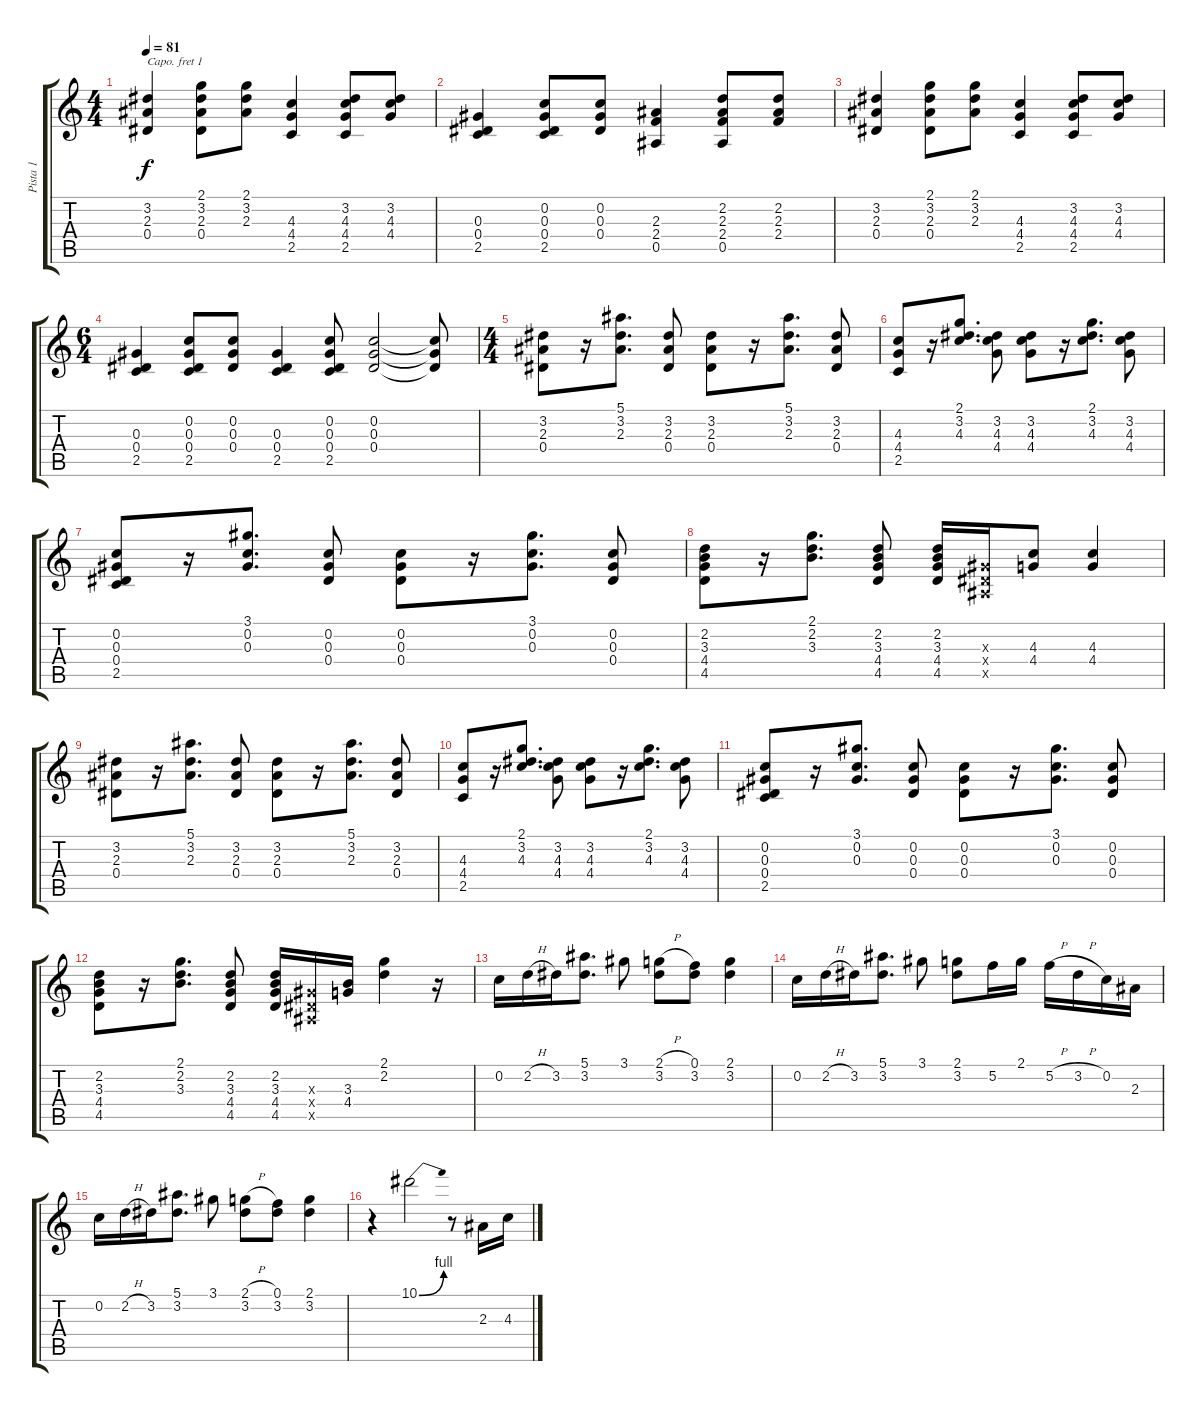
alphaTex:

\track ("Pista 1" "Pista 1") {instrument electricguitarclean}
\staff {score tabs}
\capo 1
\tuning (E4 B3 G3 D3 A2 E2) {hide}
\ts (4 4)
\tempo 81
\clef g2
\ks c
(3.2 2.3 0.4).4{dy f} (2.1 3.2 2.3 0.4).8 (2.1 3.2 2.3).8 (4.3 4.4 2.5).4 (3.2 4.3 4.4 2.5).8 (3.2 4.3 4.4).8 |
(0.3 0.4 2.5).4 (0.2 0.3 0.4 2.5).8 (0.2 0.3 0.4).8 (2.3 2.4 0.5).4 (2.2 2.3 2.4 0.5).8 (2.2 2.3 2.4).8 |
(3.2 2.3 0.4).4 (2.1 3.2 2.3 0.4).8 (2.1 3.2 2.3).8 (4.3 4.4 2.5).4 (3.2 4.3 4.4 2.5).8 (3.2 4.3 4.4).8 |
\ts (6 4)
(0.3 0.4 2.5).4 (0.2 0.3 0.4 2.5).8 (0.2 0.3 0.4).8 (0.3 0.4 2.5).4 (0.2 0.3 0.4 2.5).8 (0.2 0.3 0.4).2 (0.2{t} 0.3{t} 0.4{t}).8 |
\ts (4 4)
(3.2 2.3 0.4).8 r.16 (5.1 3.2 2.3).8{d} (3.2 2.3 0.4).8 (3.2 2.3 0.4).8 r.16 (5.1 3.2 2.3).8{d} (3.2 2.3 0.4).8 |
(4.3 4.4 2.5).8 r.16 (2.1 3.2 4.3).8{d} (3.2 4.3 4.4).8 (3.2 4.3 4.4).8 r.16 (2.1 3.2 4.3).8{d} (3.2 4.3 4.4).8 |
(0.2 0.3 0.4 2.5).8 r.16 (3.1 0.2 0.3).8{d} (0.2 0.3 0.4).8 (0.2 0.3 0.4).8 r.16 (3.1 0.2 0.3).8{d} (0.2 0.3 0.4).8 |
(2.2 3.3 4.4 4.5).8 r.16 (2.1 2.2 3.3).8{d} (2.2 3.3 4.4 4.5).8 (2.2 3.3 4.4 4.5).16 (0.3{x} 0.4{x} 0.5{x}).16 (4.3 4.4).8 (4.3 4.4).4 |
(3.2 2.3 0.4).8 r.16 (5.1 3.2 2.3).8{d} (3.2 2.3 0.4).8 (3.2 2.3 0.4).8 r.16 (5.1 3.2 2.3).8{d} (3.2 2.3 0.4).8 |
(4.3 4.4 2.5).8 r.16 (2.1 3.2 4.3).8{d} (3.2 4.3 4.4).8 (3.2 4.3 4.4).8 r.16 (2.1 3.2 4.3).8{d} (3.2 4.3 4.4).8 |
(0.2 0.3 0.4 2.5).8 r.16 (3.1 0.2 0.3).8{d} (0.2 0.3 0.4).8 (0.2 0.3 0.4).8 r.16 (3.1 0.2 0.3).8{d} (0.2 0.3 0.4).8 |
(2.2 3.3 4.4 4.5).8 r.16 (2.1 2.2 3.3).8{d} (2.2 3.3 4.4 4.5).8 (2.2 3.3 4.4 4.5).16 (0.3{x} 0.4{x} 0.5{x}).16 (3.3 4.4).16 (2.1 2.2).4 r.16 |
0.2.16 2.2{h}.16 3.2.16 (5.1 3.2).8{d} 3.1.8 (2.1{h} 3.2).8 (0.1 3.2).8 (2.1 3.2).4 |
0.2.16 2.2{h}.16 3.2.16 (5.1 3.2).8{d} 3.1.8 (2.1 3.2).8 5.2.16 2.1.16 5.2{h}.16 3.2{h}.16 0.2.16 2.3.16 |
0.2.16 2.2{h}.16 3.2.16 (5.1 3.2).8{d} 3.1.8 (2.1{h} 3.2).8 (0.1 3.2).8 (2.1 3.2).4 |
r.4 10.1{be (bend 0 0 60 4)}.2 r.8 2.3.16 4.3.16
